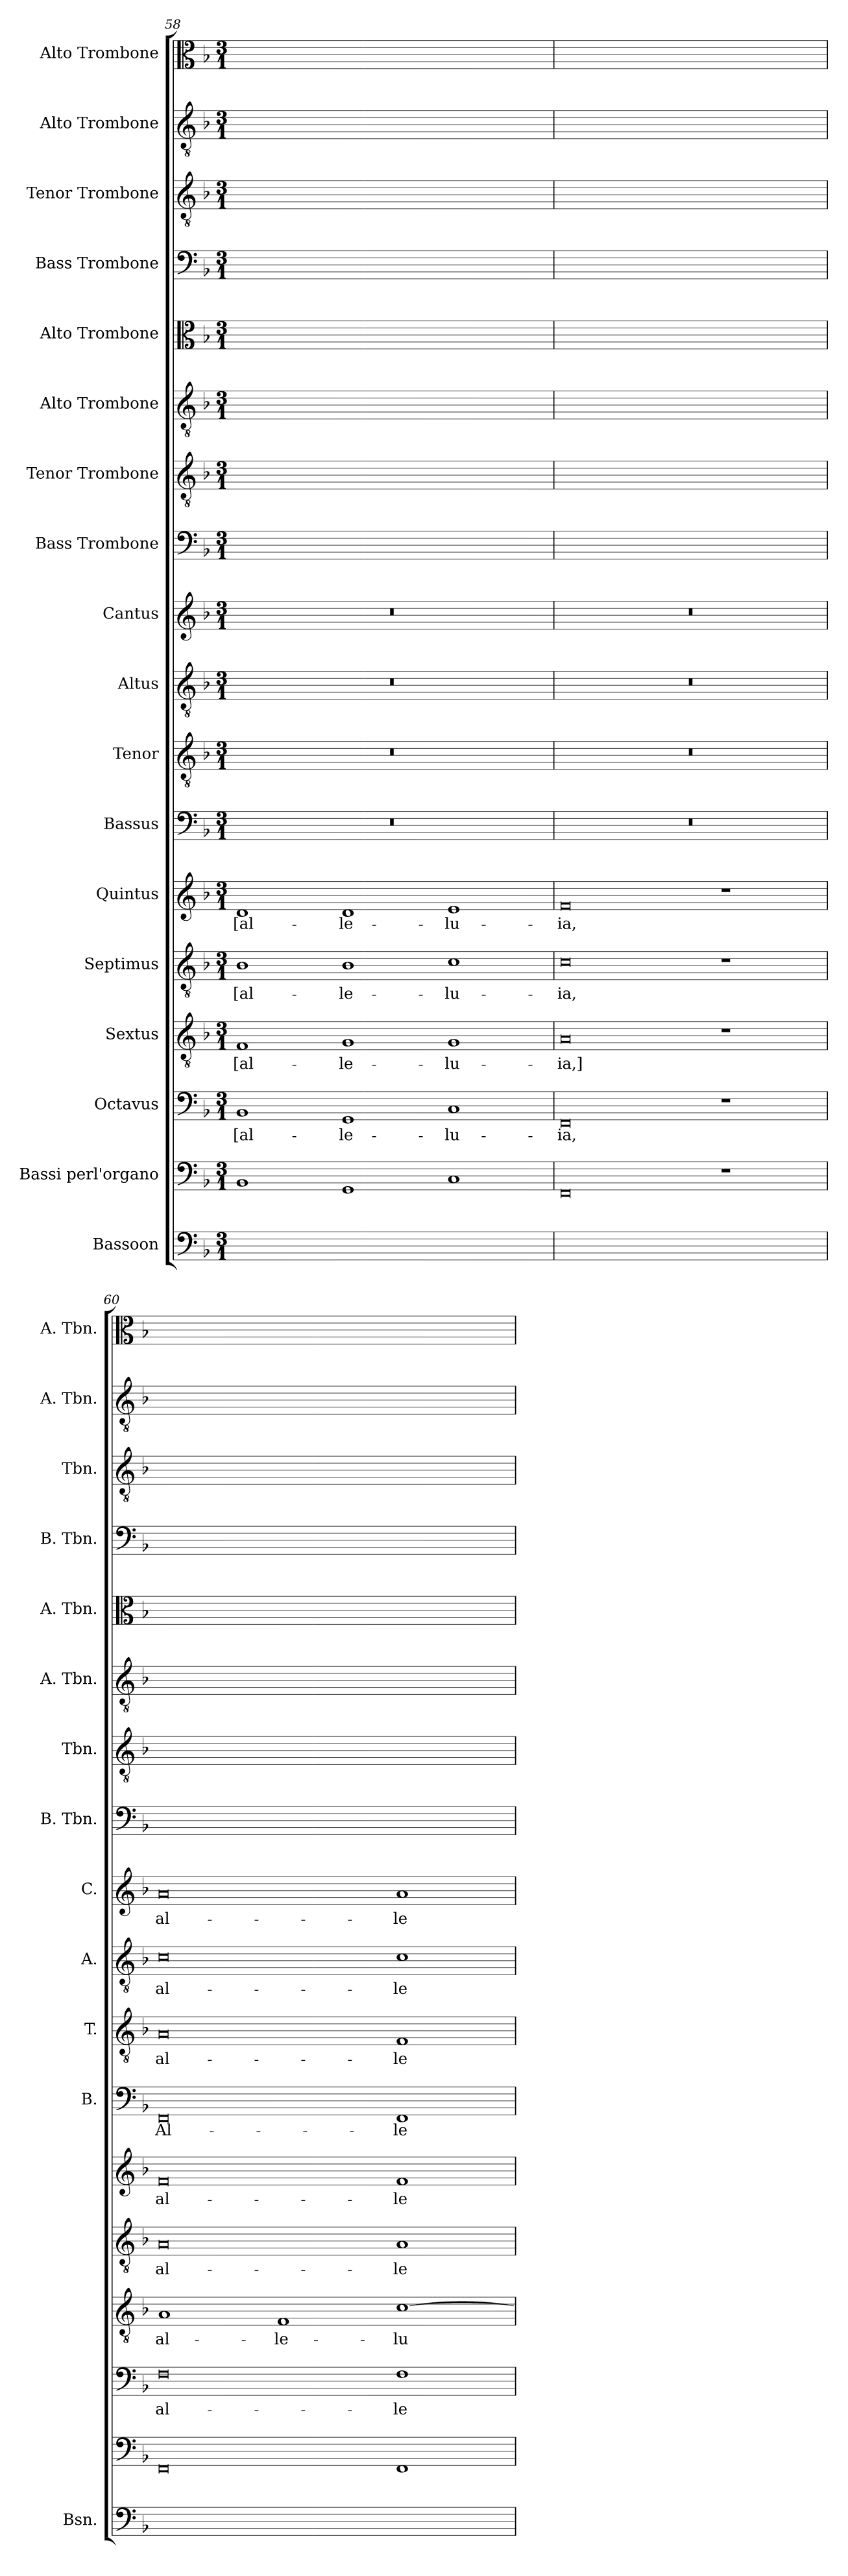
**kern	**kern	**kern	**text	**kern	**text	**kern	**text	**kern	**text	**kern	**text	**kern	**text	**kern	**text	**kern	**text	**kern	**text	**kern	**text	**kern	**text	**kern	**text	**kern	**text	**kern	**text	**kern	**text	**kern	**text
*part18	*part17	*part16	*part16	*part15	*part15	*part14	*part14	*part13	*part13	*part12	*part12	*part11	*part11	*part10	*part10	*part9	*part9	*part8	*part8	*part7	*part7	*part6	*part6	*part5	*part5	*part4	*part4	*part3	*part3	*part2	*part2	*part1	*part1
*staff18	*staff17	*staff16	*staff16	*staff15	*staff15	*staff14	*staff14	*staff13	*staff13	*staff12	*staff12	*staff11	*staff11	*staff10	*staff10	*staff9	*staff9	*staff8	*staff8	*staff7	*staff7	*staff6	*staff6	*staff5	*staff5	*staff4	*staff4	*staff3	*staff3	*staff2	*staff2	*staff1	*staff1
*I"Bassoon	*I"Bassi perl'organo	*I"Octavus	*	*I"Sextus	*	*I"Septimus	*	*I"Quintus	*	*I"Bassus	*	*I"Tenor	*	*I"Altus	*	*I"Cantus	*	*I"Bass Trombone	*	*I"Tenor Trombone	*	*I"Alto Trombone	*	*I"Alto Trombone	*	*I"Bass Trombone	*	*I"Tenor Trombone	*	*I"Alto Trombone	*	*I"Alto Trombone	*
*I'Bsn.	*	*	*	*	*	*	*	*	*	*I'B.	*	*I'T.	*	*I'A.	*	*I'C.	*	*I'B. Tbn.	*	*I'Tbn.	*	*I'A. Tbn.	*	*I'A. Tbn.	*	*I'B. Tbn.	*	*I'Tbn.	*	*I'A. Tbn.	*	*I'A. Tbn.	*
*clefF4	*clefF4	*clefF4	*	*clefGv2	*	*clefGv2	*	*clefG2	*	*clefF4	*	*clefGv2	*	*clefGv2	*	*clefG2	*	*clefF4	*	*clefGv2	*	*clefGv2	*	*clefC3	*	*clefF4	*	*clefGv2	*	*clefGv2	*	*clefC3	*
*	*	*	*	*ITrd7c12	*	*ITrd7c12	*	*	*	*	*	*ITrd7c12	*	*ITrd7c12	*	*	*	*	*	*	*	*	*	*	*	*	*	*	*	*	*	*	*
*k[b-]	*k[b-]	*k[b-]	*	*k[b-]	*	*k[b-]	*	*k[b-]	*	*k[b-]	*	*k[b-]	*	*k[b-]	*	*k[b-]	*	*k[b-]	*	*k[b-]	*	*k[b-]	*	*k[b-]	*	*k[b-]	*	*k[b-]	*	*k[b-]	*	*k[b-]	*
*d:	*d:	*d:	*	*d:	*	*d:	*	*d:	*	*d:	*	*d:	*	*d:	*	*d:	*	*d:	*	*d:	*	*d:	*	*d:	*	*d:	*	*d:	*	*d:	*	*d:	*
*M3/1	*M3/1	*M3/1	*	*M3/1	*	*M3/1	*	*M3/1	*	*M3/1	*	*M3/1	*	*M3/1	*	*M3/1	*	*M3/1	*	*M3/1	*	*M3/1	*	*M3/1	*	*M3/1	*	*M3/1	*	*M3/1	*	*M3/1	*
=58	=58	=58	=58	=58	=58	=58	=58	=58	=58	=58	=58	=58	=58	=58	=58	=58	=58	=58	=58	=58	=58	=58	=58	=58	=58	=58	=58	=58	=58	=58	=58	=58	=58
!	!	!	!LO:LY:b	!	!LO:LY:b	!	!LO:LY:b	!	!LO:LY:b	!LO:N:vis=1	!	!LO:N:vis=1	!	!LO:N:vis=1	!	!LO:N:vis=1	!	!	!	!	!	!	!	!	!	!	!	!	!	!	!	!	!
1BB-yy	1BB-	1BB-	[al-	1FF	[al-	1BB-	[al-	1d	[al-	0.r	.	0.r	.	0.r	.	0.r	.	1BB-yy	[al-	1FFyy	[al-	1BB-yy	[al-	1dyy	[al-	0.ryy	.	0.ryy	.	0.ryy	.	0.ryy	.
!	!	!	!LO:LY:b	!	!LO:LY:b	!	!LO:LY:b	!	!LO:LY:b	!	!	!	!	!	!	!	!	!	!	!	!	!	!	!	!	!	!	!	!	!	!	!	!
1GGyy	1GG	1GG	-le-	1GG	-le-	1BB-	-le-	1d	-le-	.	.	.	.	.	.	.	.	1GGyy	-le-	1GGyy	-le-	1BB-yy	-le-	1dyy	-le-	.	.	.	.	.	.	.	.
!	!	!	!LO:LY:b	!	!LO:LY:b	!	!LO:LY:b	!	!LO:LY:b	!	!	!	!	!	!	!	!	!	!	!	!	!	!	!	!	!	!	!	!	!	!	!	!
1Cyy	1C	1C	-lu-	1GG	-lu-	1C	-lu-	1e	-lu-	.	.	.	.	.	.	.	.	1Cyy	-lu-	1GGyy	-lu-	1Cyy	-lu-	1eyy	-lu-	.	.	.	.	.	.	.	.
=59	=59	=59	=59	=59	=59	=59	=59	=59	=59	=59	=59	=59	=59	=59	=59	=59	=59	=59	=59	=59	=59	=59	=59	=59	=59	=59	=59	=59	=59	=59	=59	=59	=59
!	!	!	!LO:LY:b	!	!LO:LY:b	!	!LO:LY:b	!	!LO:LY:b	!LO:N:vis=1	!	!LO:N:vis=1	!	!LO:N:vis=1	!	!LO:N:vis=1	!	!	!	!	!	!	!	!	!	!	!	!	!	!	!	!	!
0FFyy	0FF	0FF	-ia,	0AA	-ia,]	0C	-ia,	0f	-ia,	0.r	.	0.r	.	0.r	.	0.r	.	0FFyy	-ia,	0AAyy	-ia,]	0Cyy	-ia,	0fyy	-ia,	0.ryy	.	0.ryy	.	0.ryy	.	0.ryy	.
1ryy	1r	1r	.	1r	.	1r	.	1r	.	.	.	.	.	.	.	.	.	1ryy	.	1ryy	.	1ryy	.	1ryy	.	.	.	.	.	.	.	.	.
=60	=60	=60	=60	=60	=60	=60	=60	=60	=60	=60	=60	=60	=60	=60	=60	=60	=60	=60	=60	=60	=60	=60	=60	=60	=60	=60	=60	=60	=60	=60	=60	=60	=60
!	!	!	!LO:LY:b	!	!LO:LY:b	!	!LO:LY:b	!	!LO:LY:b	!	!LO:LY:b	!	!LO:LY:b	!	!LO:LY:b	!	!LO:LY:b	!	!	!	!	!	!	!	!	!	!	!	!	!	!	!	!
0FFyy	0FF	0F	al-	1AA	al-	0AA	al-	0f	al-	0FF	Al-	0AA	al-	0C	al-	0a	al-	0Fyy	al-	1AAyy	al-	0AAyy	al-	0fyy	al-	0FFyy	Al-	0AAyy	al-	0Cyy	al-	0ayy	al-
!	!	!	!	!	!LO:LY:b	!	!	!	!	!	!	!	!	!	!	!	!	!	!	!	!	!	!	!	!	!	!	!	!	!	!	!	!
.	.	.	.	1FF	-le-	.	.	.	.	.	.	.	.	.	.	.	.	.	.	1FFyy	-le-	.	.	.	.	.	.	.	.	.	.	.	.
!	!	!	!LO:LY:b	!	!LO:LY:b	!	!LO:LY:b	!	!LO:LY:b	!	!LO:LY:b	!	!LO:LY:b	!	!LO:LY:b	!	!LO:LY:b	!	!	!	!	!	!	!	!	!	!	!	!	!	!	!	!
1FFyy	1FF	1F	-le-	[>1C	-lu-	1AA	-le-	1f	-le-	1FF	-le-	1FF	-le-	1C	-le-	1a	-le-	1Fyy	-le-	[<1Cyy	-lu-	1AAyy	-le-	1fyy	-le-	1FFyy	-le-	1FFyy	-le-	1Cyy	-le-	1ayy	-le-
=	=	=	=	=	=	=	=	=	=	=	=	=	=	=	=	=	=	=	=	=	=	=	=	=	=	=	=	=	=	=	=	=	=
*-	*-	*-	*-	*-	*-	*-	*-	*-	*-	*-	*-	*-	*-	*-	*-	*-	*-	*-	*-	*-	*-	*-	*-	*-	*-	*-	*-	*-	*-	*-	*-	*-	*-
